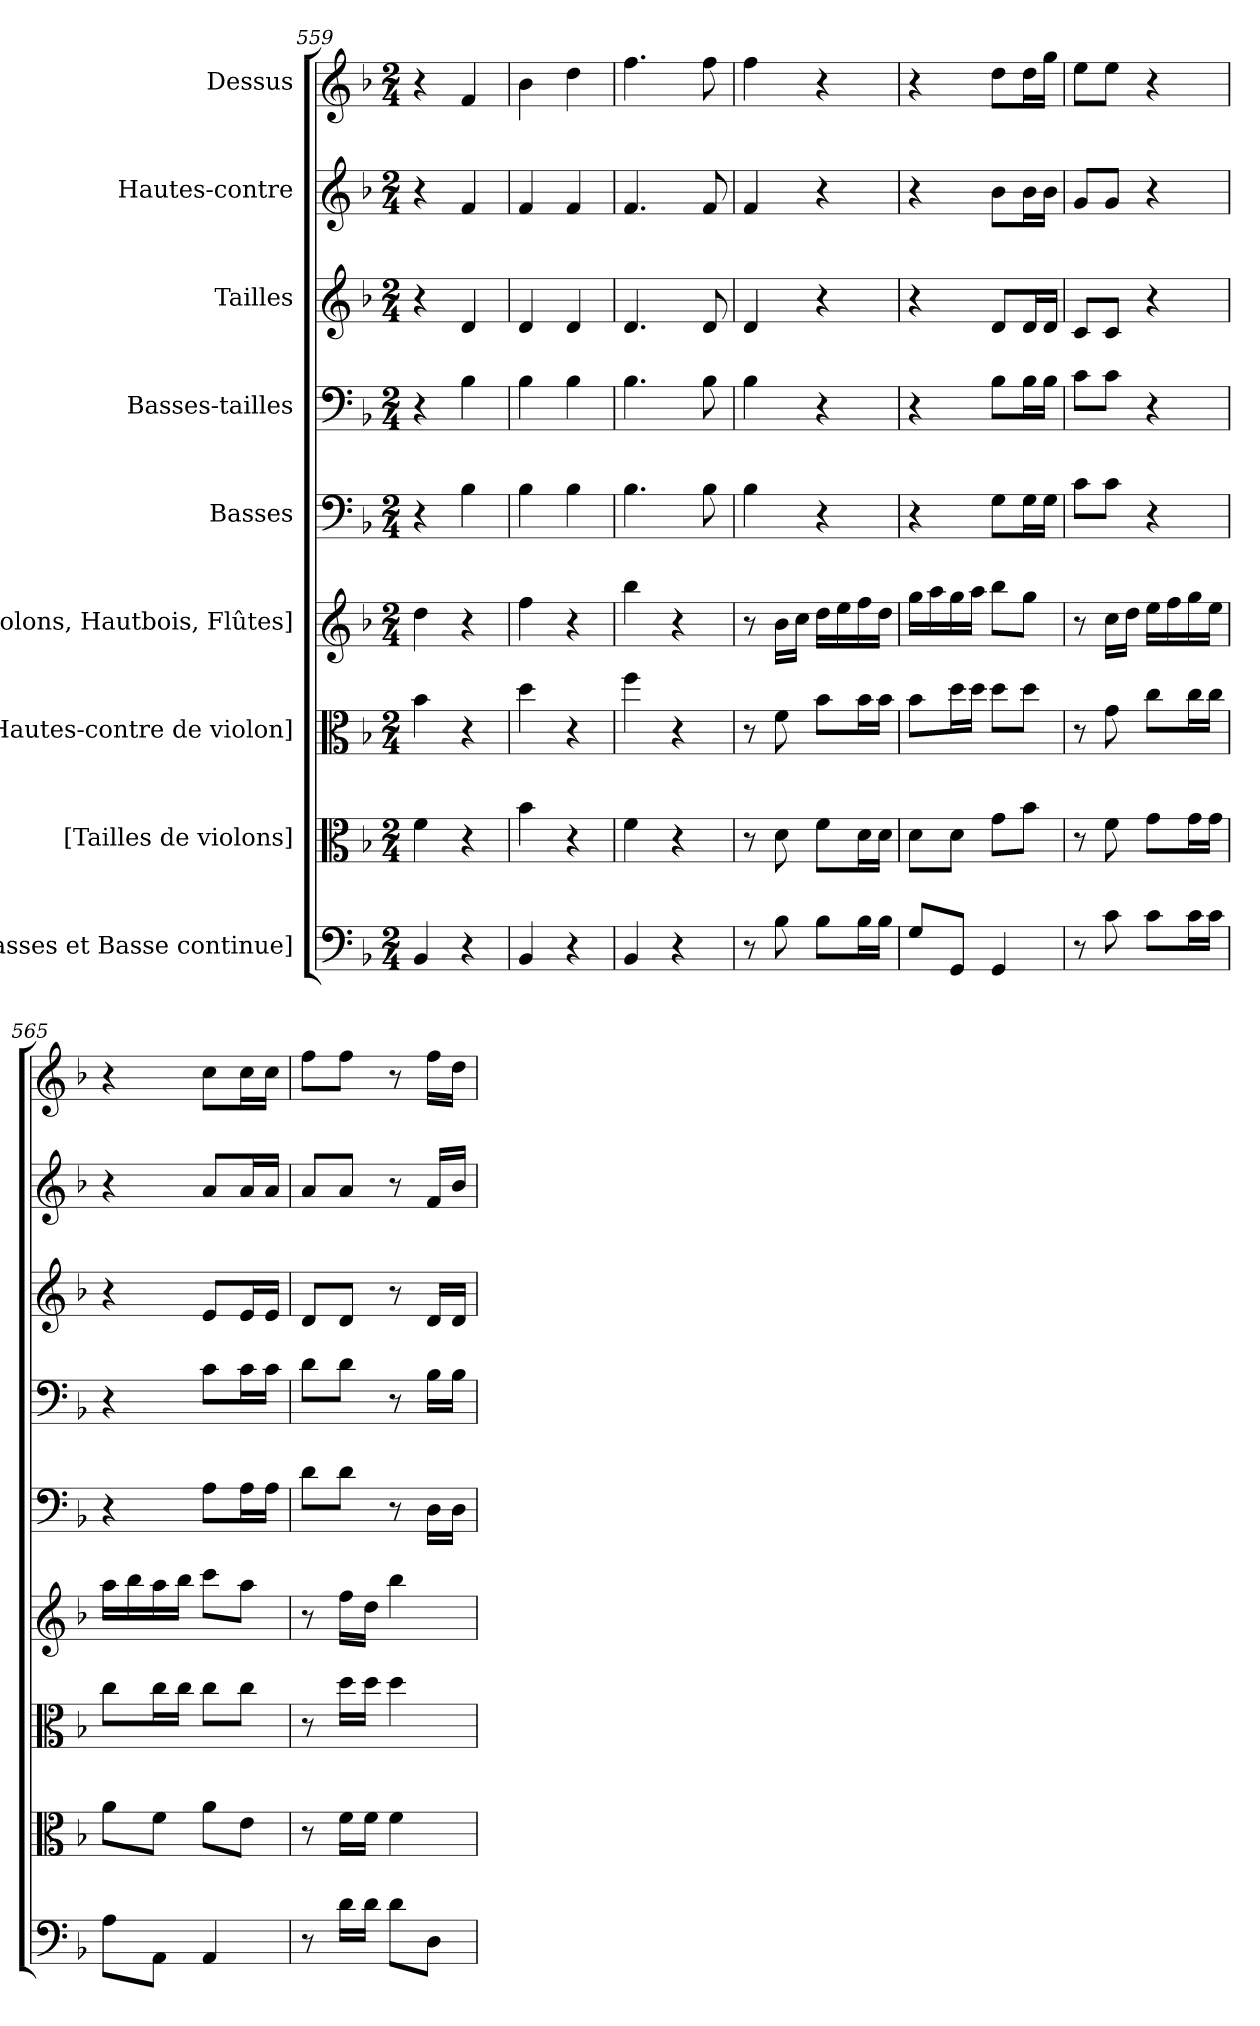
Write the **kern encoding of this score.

**kern	**kern	**kern	**kern	**kern	**kern	**kern	**kern	**kern
*part9	*part8	*part7	*part6	*part5	*part4	*part3	*part2	*part1
*staff9	*staff8	*staff7	*staff6	*staff5	*staff4	*staff3	*staff2	*staff1
*I"[Basses et Basse continue]	*I"[Tailles de violons]	*I"[Hautes-contre de violon]	*I"[Violons, Hautbois, Flûtes]	*I"Basses	*I"Basses-tailles	*I"Tailles	*I"Hautes-contre	*I"Dessus
*clefF4	*clefC3	*clefC3	*clefG2	*clefF4	*clefF4	*clefG2	*clefG2	*clefG2
*k[b-]	*k[b-]	*k[b-]	*k[b-]	*k[b-]	*k[b-]	*k[b-]	*k[b-]	*k[b-]
*F:	*F:	*F:	*F:	*F:	*F:	*F:	*F:	*F:
*M2/4	*M2/4	*M2/4	*M2/4	*M2/4	*M2/4	*M2/4	*M2/4	*M2/4
=559	=559	=559	=559	=559	=559	=559	=559	=559
4BB-/	4f\	4b-\	4dd\	4r	4r	4r	4r	4r
4r	4r	4r	4r	4B-\	4B-\	4d/	4f/	4f/
!!LO:PB:g=z
=560	=560	=560	=560	=560	=560	=560	=560	=560
4BB-/	4b-\	4dd\	4ff\	4B-\	4B-\	4d/	4f/	4b-\
4r	4r	4r	4r	4B-\	4B-\	4d/	4f/	4dd\
=561	=561	=561	=561	=561	=561	=561	=561	=561
4BB-/	4f\	4ff\	4bb-\	4.B-\	4.B-\	4.d/	4.f/	4.ff\
4r	4r	4r	4r	.	.	.	.	.
.	.	.	.	8B-\	8B-\	8d/	8f/	8ff\
=562	=562	=562	=562	=562	=562	=562	=562	=562
8r	8r	8r	8r	4B-\	4B-\	4d/	4f/	4ff\
8B-\	8d\	8f\	16b-\LL	.	.	.	.	.
.	.	.	16cc\JJ	.	.	.	.	.
8B-\L	8f\L	8b-\L	16dd\LL	4r	4r	4r	4r	4r
.	.	.	16ee\	.	.	.	.	.
16B-\L	16d\L	16b-\L	16ff\	.	.	.	.	.
16B-\JJ	16d\JJ	16b-\JJ	16dd\JJ	.	.	.	.	.
=563	=563	=563	=563	=563	=563	=563	=563	=563
8G/L	8d\L	8b-\L	16gg\LL	4r	4r	4r	4r	4r
.	.	.	16aa\	.	.	.	.	.
8GG/J	8d\J	16dd\L	16gg\	.	.	.	.	.
.	.	16dd\JJ	16aa\JJ	.	.	.	.	.
4GG/	8g\L	8dd\L	8bb-\L	8G\L	8B-\L	8d/L	8b-\L	8dd\L
.	8b-\J	8dd\J	8gg\J	16G\L	16B-\L	16d/L	16b-\L	16dd\L
.	.	.	.	16G\JJ	16B-\JJ	16d/JJ	16b-\JJ	16gg\JJ
=564	=564	=564	=564	=564	=564	=564	=564	=564
8r	8r	8r	8r	8c\L	8c\L	8c/L	8g/L	8ee\L
8c\	8f\	8g\	16cc\LL	8c\J	8c\J	8c/J	8g/J	8ee\J
.	.	.	16dd\JJ	.	.	.	.	.
8c\L	8g\L	8cc\L	16ee\LL	4r	4r	4r	4r	4r
.	.	.	16ff\	.	.	.	.	.
16c\L	16g\L	16cc\L	16gg\	.	.	.	.	.
16c\JJ	16g\JJ	16cc\JJ	16ee\JJ	.	.	.	.	.
!!LO:PB:g=z
=565	=565	=565	=565	=565	=565	=565	=565	=565
8A\L	8a\L	8cc\L	16aa\LL	4r	4r	4r	4r	4r
.	.	.	16bb-\	.	.	.	.	.
8AA\J	8f\J	16cc\L	16aa\	.	.	.	.	.
.	.	16cc\JJ	16bb-\JJ	.	.	.	.	.
4AA/	8a\L	8cc\L	8ccc\L	8A\L	8c\L	8e/L	8a/L	8cc\L
.	8e\J	8cc\J	8aa\J	16A\L	16c\L	16e/L	16a/L	16cc\L
.	.	.	.	16A\JJ	16c\JJ	16e/JJ	16a/JJ	16cc\JJ
=566	=566	=566	=566	=566	=566	=566	=566	=566
8r	8r	8r	8r	8d\L	8d\L	8d/L	8a/L	8ff\L
16d\LL	16f\LL	16dd\LL	16ff\LL	8d\J	8d\J	8d/J	8a/J	8ff\J
16d\JJ	16f\JJ	16dd\JJ	16dd\JJ	.	.	.	.	.
8d\L	4f\	4dd\	4bb-\	8r	8r	8r	8r	8r
8D\J	.	.	.	16D\LL	16B-\LL	16d/LL	16f/LL	16ff\LL
.	.	.	.	16D\JJ	16B-\JJ	16d/JJ	16b-/JJ	16dd\JJ
=	=	=	=	=	=	=	=	=
*-	*-	*-	*-	*-	*-	*-	*-	*-
